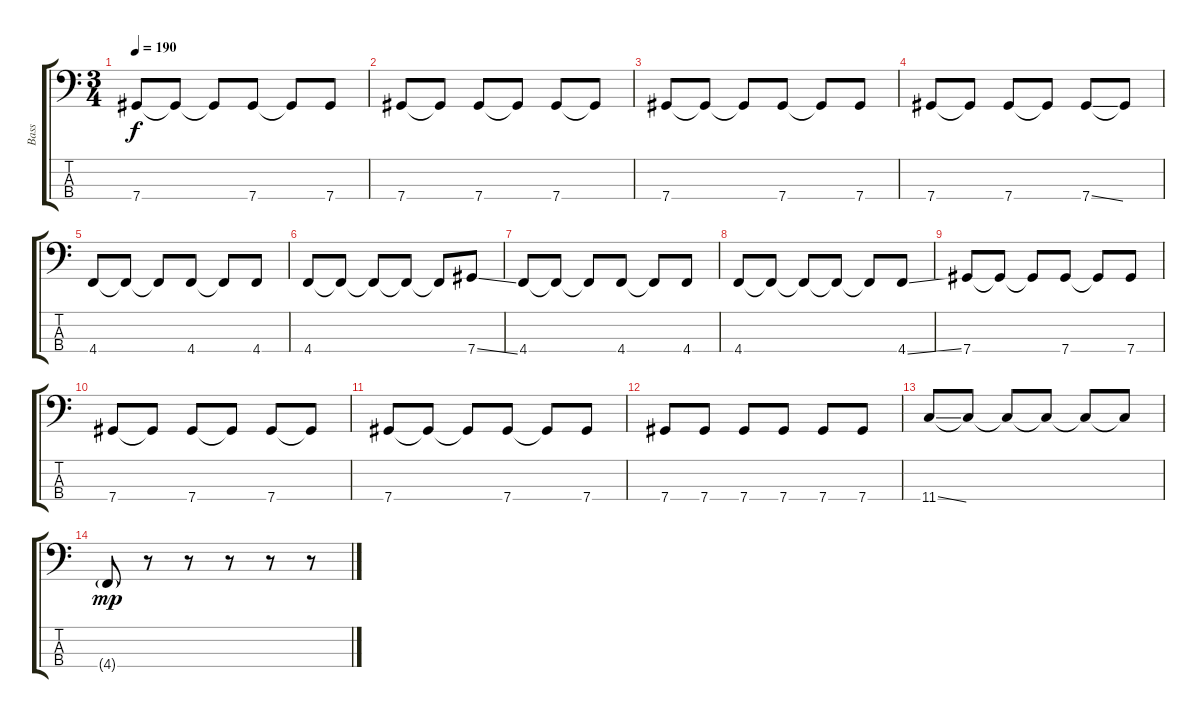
\track ("Bass" "Bass") {instrument electricbassfinger}
\staff {score tabs}
\tuning (Gb2 Db2 Ab1 Db1) {hide}
\ts (3 4)
\tempo 190
\clef f4
\ks c
7.4.8{dy f} 7.4{t}.8 7.4{t}.8 7.4.8 7.4{t}.8 7.4.8 |
7.4.8 7.4{t}.8 7.4.8 7.4{t}.8 7.4.8 7.4{t}.8 |
7.4.8 7.4{t}.8 7.4{t}.8 7.4.8 7.4{t}.8 7.4.8 |
7.4.8 7.4{t}.8 7.4.8 7.4{t}.8 7.4{ss}.8 7.4{t}.8 |
4.4.8 4.4{t}.8 4.4{t}.8 4.4.8 4.4{t}.8 4.4.8 |
4.4.8 4.4{t}.8 4.4{t}.8 4.4{t}.8 4.4{t}.8 7.4{ss}.8 |
4.4.8 4.4{t}.8 4.4{t}.8 4.4.8 4.4{t}.8 4.4.8 |
4.4.8 4.4{t}.8 4.4{t}.8 4.4{t}.8 4.4{t}.8 4.4{ss}.8 |
7.4.8 7.4{t}.8 7.4{t}.8 7.4.8 7.4{t}.8 7.4.8 |
7.4.8 7.4{t}.8 7.4.8 7.4{t}.8 7.4.8 7.4{t}.8 |
7.4.8 7.4{t}.8 7.4{t}.8 7.4.8 7.4{t}.8 7.4.8 |
7.4.8 7.4.8 7.4.8 7.4.8 7.4.8 7.4.8 |
11.4{ss}.8 11.4{t}.8 11.4{t}.8 11.4{t}.8 11.4{t}.8 11.4{t}.8 |
4.4{g}.8{dy mp} r.8 r.8 r.8 r.8 r.8
